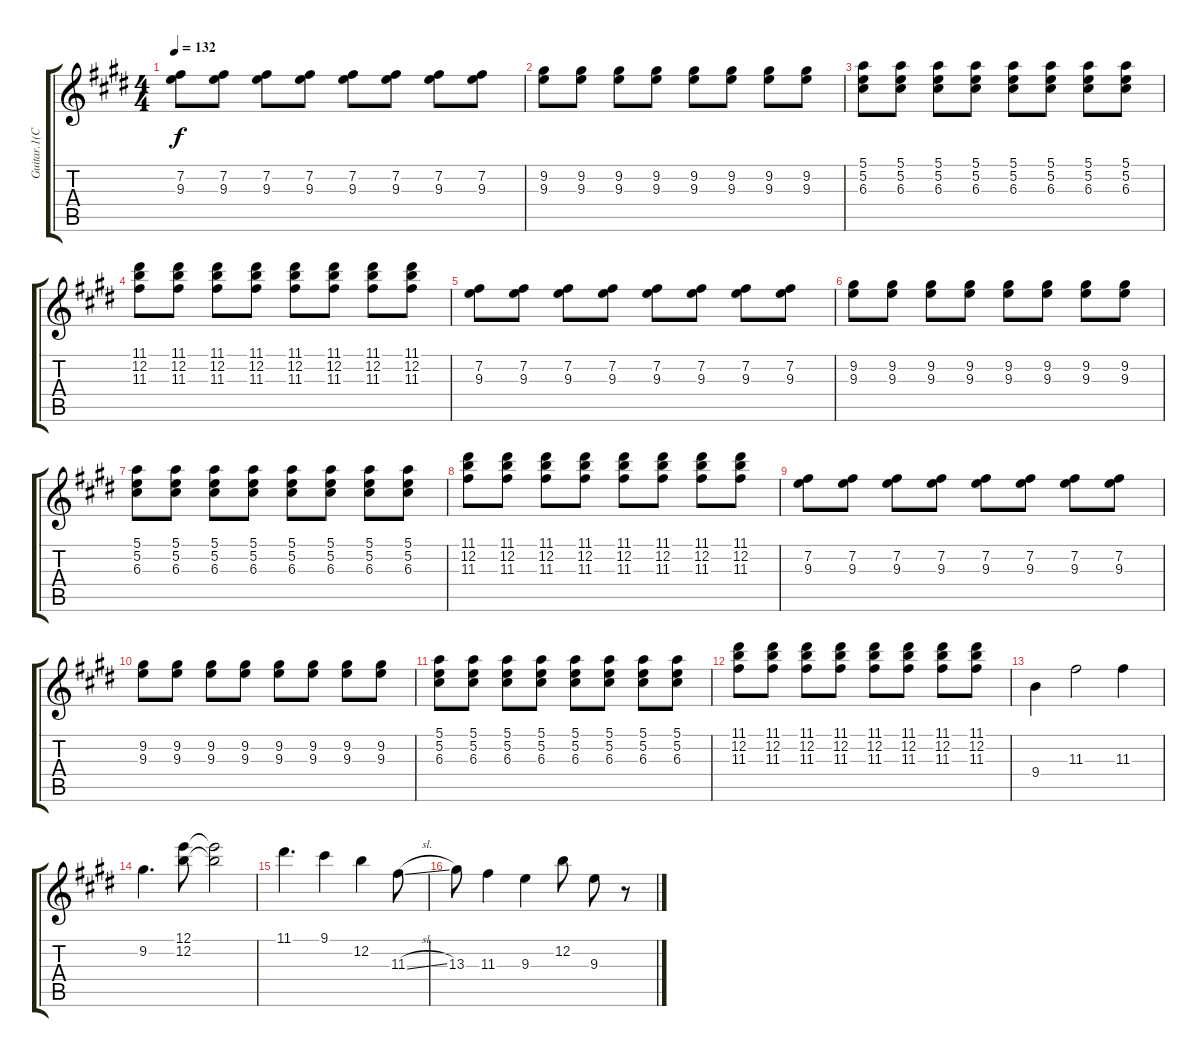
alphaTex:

\track ("Guitar.1(Crunch)" "Guitar.1(C") {instrument overdrivenguitar}
\staff {score tabs}
\tuning (E4 B3 G3 D3 A2 E2) {hide}
\ts (4 4)
\tempo 132
\clef g2
\ks e
(7.2 9.3).8{dy f} (7.2 9.3).8 (7.2 9.3).8 (7.2 9.3).8 (7.2 9.3).8 (7.2 9.3).8 (7.2 9.3).8 (7.2 9.3).8 |
(9.2 9.3).8 (9.2 9.3).8 (9.2 9.3).8 (9.2 9.3).8 (9.2 9.3).8 (9.2 9.3).8 (9.2 9.3).8 (9.2 9.3).8 |
(5.1 5.2 6.3).8 (5.1 5.2 6.3).8 (5.1 5.2 6.3).8 (5.1 5.2 6.3).8 (5.1 5.2 6.3).8 (5.1 5.2 6.3).8 (5.1 5.2 6.3).8 (5.1 5.2 6.3).8 |
(11.1 12.2 11.3).8 (11.1 12.2 11.3).8 (11.1 12.2 11.3).8 (11.1 12.2 11.3).8 (11.1 12.2 11.3).8 (11.1 12.2 11.3).8 (11.1 12.2 11.3).8 (11.1 12.2 11.3).8 |
(7.2 9.3).8 (7.2 9.3).8 (7.2 9.3).8 (7.2 9.3).8 (7.2 9.3).8 (7.2 9.3).8 (7.2 9.3).8 (7.2 9.3).8 |
(9.2 9.3).8 (9.2 9.3).8 (9.2 9.3).8 (9.2 9.3).8 (9.2 9.3).8 (9.2 9.3).8 (9.2 9.3).8 (9.2 9.3).8 |
(5.1 5.2 6.3).8 (5.1 5.2 6.3).8 (5.1 5.2 6.3).8 (5.1 5.2 6.3).8 (5.1 5.2 6.3).8 (5.1 5.2 6.3).8 (5.1 5.2 6.3).8 (5.1 5.2 6.3).8 |
(11.1 12.2 11.3).8 (11.1 12.2 11.3).8 (11.1 12.2 11.3).8 (11.1 12.2 11.3).8 (11.1 12.2 11.3).8 (11.1 12.2 11.3).8 (11.1 12.2 11.3).8 (11.1 12.2 11.3).8 |
(7.2 9.3).8 (7.2 9.3).8 (7.2 9.3).8 (7.2 9.3).8 (7.2 9.3).8 (7.2 9.3).8 (7.2 9.3).8 (7.2 9.3).8 |
(9.2 9.3).8 (9.2 9.3).8 (9.2 9.3).8 (9.2 9.3).8 (9.2 9.3).8 (9.2 9.3).8 (9.2 9.3).8 (9.2 9.3).8 |
(5.1 5.2 6.3).8 (5.1 5.2 6.3).8 (5.1 5.2 6.3).8 (5.1 5.2 6.3).8 (5.1 5.2 6.3).8 (5.1 5.2 6.3).8 (5.1 5.2 6.3).8 (5.1 5.2 6.3).8 |
(11.1 12.2 11.3).8 (11.1 12.2 11.3).8 (11.1 12.2 11.3).8 (11.1 12.2 11.3).8 (11.1 12.2 11.3).8 (11.1 12.2 11.3).8 (11.1 12.2 11.3).8 (11.1 12.2 11.3).8 |
9.4.4 11.3.2 11.3.4 |
9.2.4{d} (12.1 12.2).8 (12.1{t} 12.2{t}).2 |
11.1.4{d} 9.1.4 12.2.4 11.3{sl}.8 |
13.3.8 11.3.4 9.3.4 12.2.8 9.3.8 r.8
